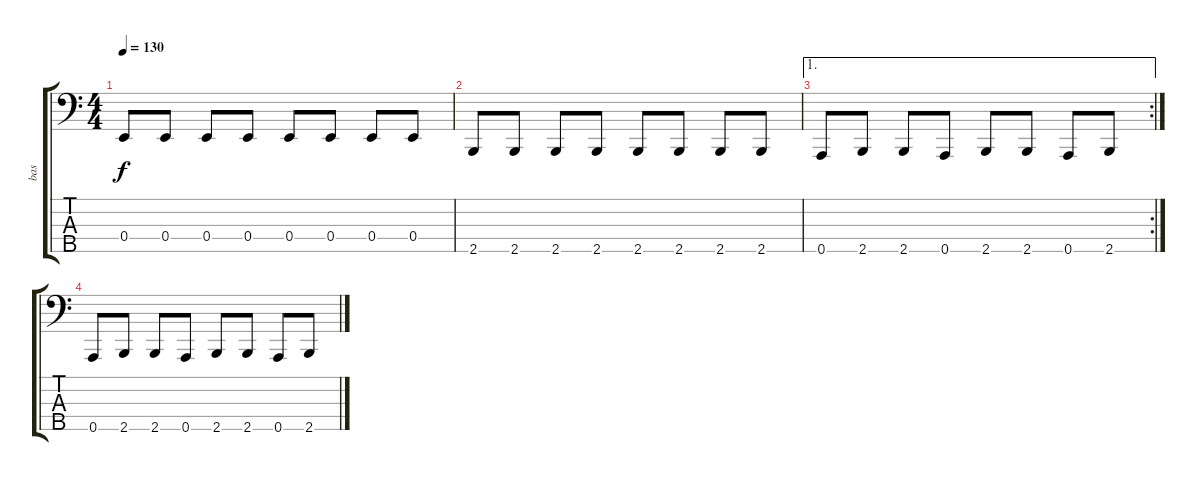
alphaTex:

\track ("bas" "bas") {instrument electricbassfinger}
\staff {score tabs}
\tuning (G2 D2 A1 E1 A0) {hide}
\ts (4 4)
\tempo 130
\clef f4
\ks c
0.4.8{dy f} 0.4.8 0.4.8 0.4.8 0.4.8 0.4.8 0.4.8 0.4.8 |
2.5.8 2.5.8 2.5.8 2.5.8 2.5.8 2.5.8 2.5.8 2.5.8 |
\ae 1
\rc 2
0.5.8 2.5.8 2.5.8 0.5.8 2.5.8 2.5.8 0.5.8 2.5.8 |
0.5.8 2.5.8 2.5.8 0.5.8 2.5.8 2.5.8 0.5.8 2.5.8
